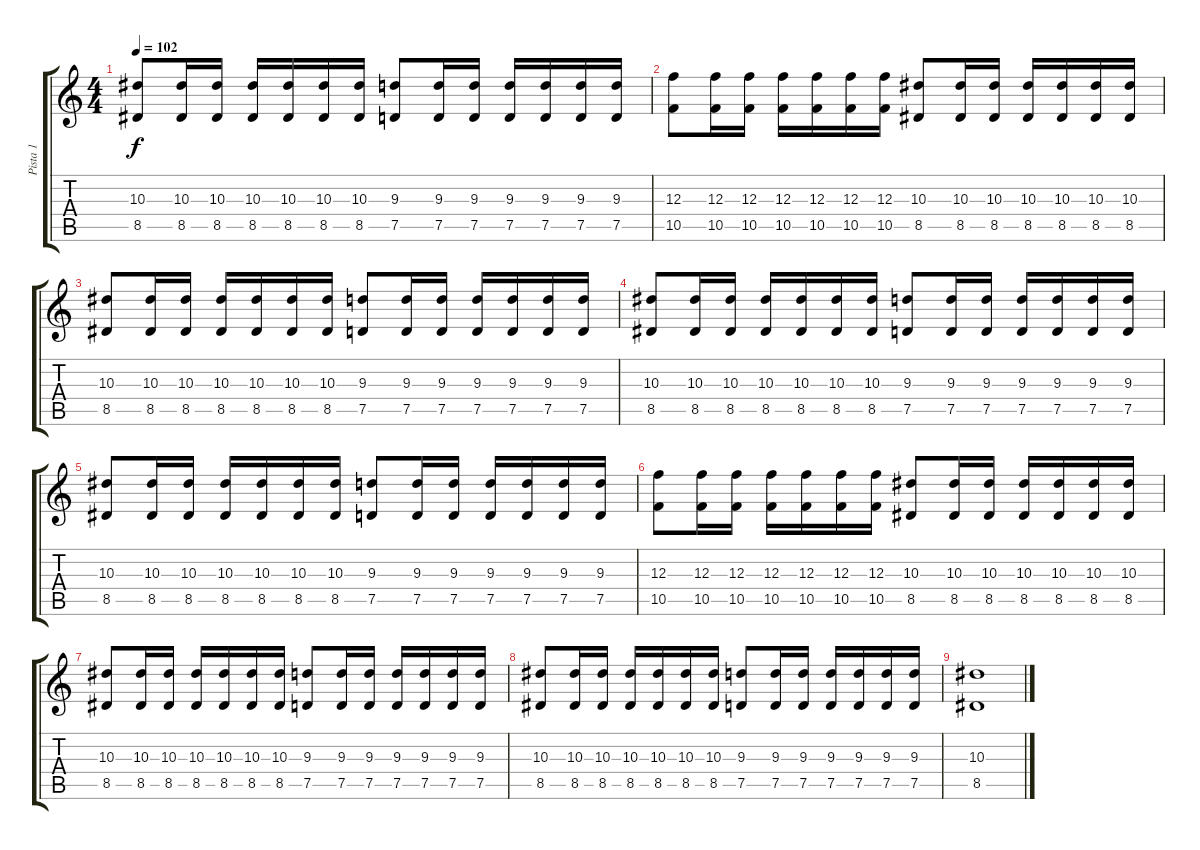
\track ("Pista 1" "Pista 1") {instrument distortionguitar}
\staff {score tabs}
\tuning (D4 A3 F3 C3 G2 C2) {hide}
\ts (4 4)
\tempo 102
\clef g2
\ks c
(10.3 8.5).8{dy f} (10.3 8.5).16 (10.3 8.5).16 (10.3 8.5).16 (10.3 8.5).16 (10.3 8.5).16 (10.3 8.5).16 (9.3 7.5).8 (9.3 7.5).16 (9.3 7.5).16 (9.3 7.5).16 (9.3 7.5).16 (9.3 7.5).16 (9.3 7.5).16 |
(12.3 10.5).8 (12.3 10.5).16 (12.3 10.5).16 (12.3 10.5).16 (12.3 10.5).16 (12.3 10.5).16 (12.3 10.5).16 (10.3 8.5).8 (10.3 8.5).16 (10.3 8.5).16 (10.3 8.5).16 (10.3 8.5).16 (10.3 8.5).16 (10.3 8.5).16 |
(10.3 8.5).8 (10.3 8.5).16 (10.3 8.5).16 (10.3 8.5).16 (10.3 8.5).16 (10.3 8.5).16 (10.3 8.5).16 (9.3 7.5).8 (9.3 7.5).16 (9.3 7.5).16 (9.3 7.5).16 (9.3 7.5).16 (9.3 7.5).16 (9.3 7.5).16 |
(10.3 8.5).8 (10.3 8.5).16 (10.3 8.5).16 (10.3 8.5).16 (10.3 8.5).16 (10.3 8.5).16 (10.3 8.5).16 (9.3 7.5).8 (9.3 7.5).16 (9.3 7.5).16 (9.3 7.5).16 (9.3 7.5).16 (9.3 7.5).16 (9.3 7.5).16 |
(10.3 8.5).8 (10.3 8.5).16 (10.3 8.5).16 (10.3 8.5).16 (10.3 8.5).16 (10.3 8.5).16 (10.3 8.5).16 (9.3 7.5).8 (9.3 7.5).16 (9.3 7.5).16 (9.3 7.5).16 (9.3 7.5).16 (9.3 7.5).16 (9.3 7.5).16 |
(12.3 10.5).8 (12.3 10.5).16 (12.3 10.5).16 (12.3 10.5).16 (12.3 10.5).16 (12.3 10.5).16 (12.3 10.5).16 (10.3 8.5).8 (10.3 8.5).16 (10.3 8.5).16 (10.3 8.5).16 (10.3 8.5).16 (10.3 8.5).16 (10.3 8.5).16 |
(10.3 8.5).8 (10.3 8.5).16 (10.3 8.5).16 (10.3 8.5).16 (10.3 8.5).16 (10.3 8.5).16 (10.3 8.5).16 (9.3 7.5).8 (9.3 7.5).16 (9.3 7.5).16 (9.3 7.5).16 (9.3 7.5).16 (9.3 7.5).16 (9.3 7.5).16 |
(10.3 8.5).8 (10.3 8.5).16 (10.3 8.5).16 (10.3 8.5).16 (10.3 8.5).16 (10.3 8.5).16 (10.3 8.5).16 (9.3 7.5).8 (9.3 7.5).16 (9.3 7.5).16 (9.3 7.5).16 (9.3 7.5).16 (9.3 7.5).16 (9.3 7.5).16 |
(10.3 8.5).1
